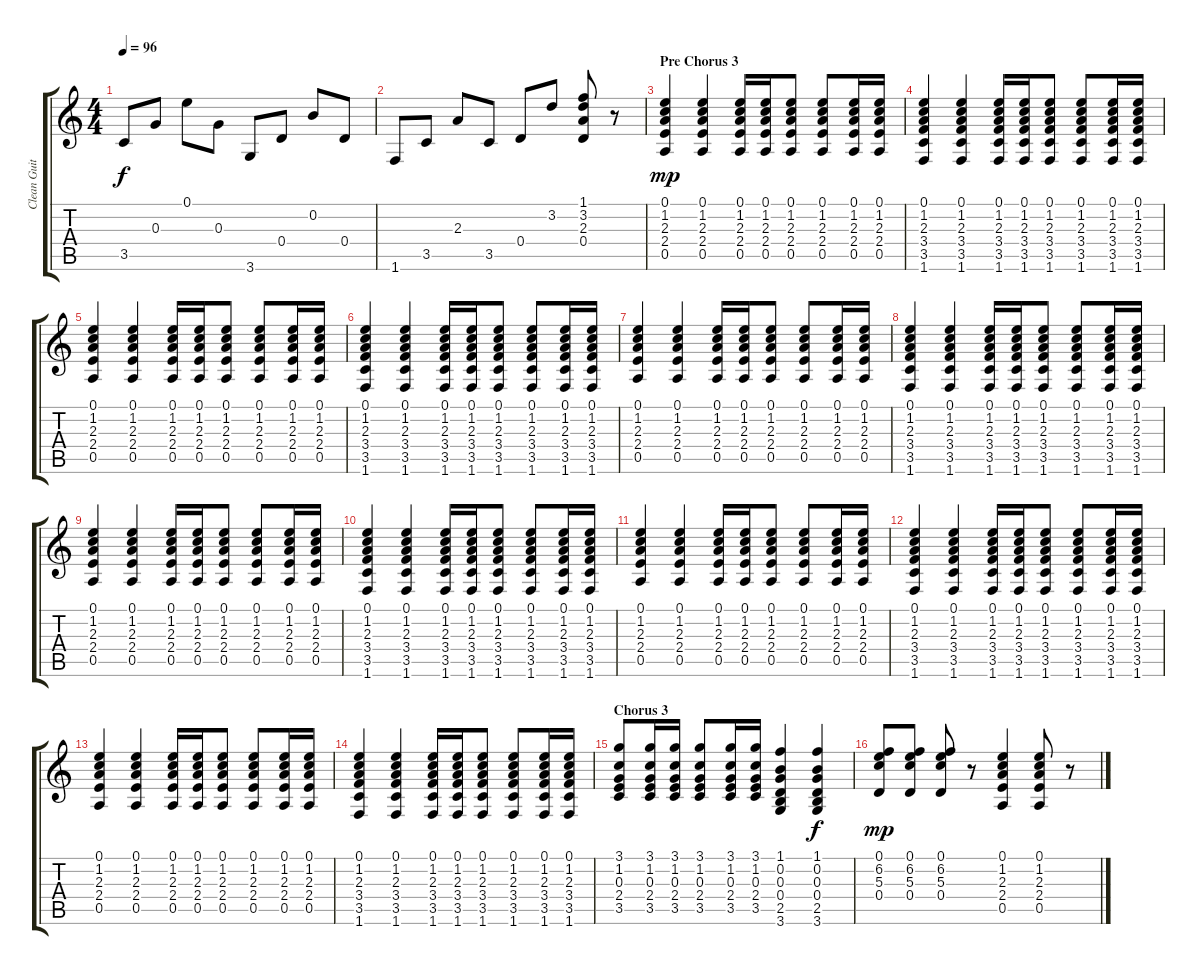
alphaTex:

\track ("Clean Guitar" "Clean Guit") {instrument electricguitarjazz}
\staff {score tabs}
\tuning (E4 B3 G3 D3 A2 E2) {hide}
\ts (4 4)
\tempo 96
\clef g2
\ks c
3.5.8{dy f} 0.3.8 0.1.8 0.3.8 3.6.8 0.4.8 0.2.8 0.4.8 |
1.6.8 3.5.8 2.3.8 3.5.8 0.4.8 3.2.8 (1.1 3.2 2.3 0.4).8 r.8 |
\section ("" "Pre Chorus 3")
(0.1 1.2 2.3 2.4 0.5).4{dy mp} (0.1 1.2 2.3 2.4 0.5).4 (0.1 1.2 2.3 2.4 0.5).16 (0.1 1.2 2.3 2.4 0.5).16 (0.1 1.2 2.3 2.4 0.5).8 (0.1 1.2 2.3 2.4 0.5).8 (0.1 1.2 2.3 2.4 0.5).16 (0.1 1.2 2.3 2.4 0.5).16 |
(0.1 1.2 2.3 3.4 3.5 1.6).4 (0.1 1.2 2.3 3.4 3.5 1.6).4 (0.1 1.2 2.3 3.4 3.5 1.6).16 (0.1 1.2 2.3 3.4 3.5 1.6).16 (0.1 1.2 2.3 3.4 3.5 1.6).8 (0.1 1.2 2.3 3.4 3.5 1.6).8 (0.1 1.2 2.3 3.4 3.5 1.6).16 (0.1 1.2 2.3 3.4 3.5 1.6).16 |
(0.1 1.2 2.3 2.4 0.5).4 (0.1 1.2 2.3 2.4 0.5).4 (0.1 1.2 2.3 2.4 0.5).16 (0.1 1.2 2.3 2.4 0.5).16 (0.1 1.2 2.3 2.4 0.5).8 (0.1 1.2 2.3 2.4 0.5).8 (0.1 1.2 2.3 2.4 0.5).16 (0.1 1.2 2.3 2.4 0.5).16 |
(0.1 1.2 2.3 3.4 3.5 1.6).4 (0.1 1.2 2.3 3.4 3.5 1.6).4 (0.1 1.2 2.3 3.4 3.5 1.6).16 (0.1 1.2 2.3 3.4 3.5 1.6).16 (0.1 1.2 2.3 3.4 3.5 1.6).8 (0.1 1.2 2.3 3.4 3.5 1.6).8 (0.1 1.2 2.3 3.4 3.5 1.6).16 (0.1 1.2 2.3 3.4 3.5 1.6).16 |
(0.1 1.2 2.3 2.4 0.5).4 (0.1 1.2 2.3 2.4 0.5).4 (0.1 1.2 2.3 2.4 0.5).16 (0.1 1.2 2.3 2.4 0.5).16 (0.1 1.2 2.3 2.4 0.5).8 (0.1 1.2 2.3 2.4 0.5).8 (0.1 1.2 2.3 2.4 0.5).16 (0.1 1.2 2.3 2.4 0.5).16 |
(0.1 1.2 2.3 3.4 3.5 1.6).4 (0.1 1.2 2.3 3.4 3.5 1.6).4 (0.1 1.2 2.3 3.4 3.5 1.6).16 (0.1 1.2 2.3 3.4 3.5 1.6).16 (0.1 1.2 2.3 3.4 3.5 1.6).8 (0.1 1.2 2.3 3.4 3.5 1.6).8 (0.1 1.2 2.3 3.4 3.5 1.6).16 (0.1 1.2 2.3 3.4 3.5 1.6).16 |
(0.1 1.2 2.3 2.4 0.5).4 (0.1 1.2 2.3 2.4 0.5).4 (0.1 1.2 2.3 2.4 0.5).16 (0.1 1.2 2.3 2.4 0.5).16 (0.1 1.2 2.3 2.4 0.5).8 (0.1 1.2 2.3 2.4 0.5).8 (0.1 1.2 2.3 2.4 0.5).16 (0.1 1.2 2.3 2.4 0.5).16 |
(0.1 1.2 2.3 3.4 3.5 1.6).4 (0.1 1.2 2.3 3.4 3.5 1.6).4 (0.1 1.2 2.3 3.4 3.5 1.6).16 (0.1 1.2 2.3 3.4 3.5 1.6).16 (0.1 1.2 2.3 3.4 3.5 1.6).8 (0.1 1.2 2.3 3.4 3.5 1.6).8 (0.1 1.2 2.3 3.4 3.5 1.6).16 (0.1 1.2 2.3 3.4 3.5 1.6).16 |
(0.1 1.2 2.3 2.4 0.5).4 (0.1 1.2 2.3 2.4 0.5).4 (0.1 1.2 2.3 2.4 0.5).16 (0.1 1.2 2.3 2.4 0.5).16 (0.1 1.2 2.3 2.4 0.5).8 (0.1 1.2 2.3 2.4 0.5).8 (0.1 1.2 2.3 2.4 0.5).16 (0.1 1.2 2.3 2.4 0.5).16 |
(0.1 1.2 2.3 3.4 3.5 1.6).4 (0.1 1.2 2.3 3.4 3.5 1.6).4 (0.1 1.2 2.3 3.4 3.5 1.6).16 (0.1 1.2 2.3 3.4 3.5 1.6).16 (0.1 1.2 2.3 3.4 3.5 1.6).8 (0.1 1.2 2.3 3.4 3.5 1.6).8 (0.1 1.2 2.3 3.4 3.5 1.6).16 (0.1 1.2 2.3 3.4 3.5 1.6).16 |
(0.1 1.2 2.3 2.4 0.5).4 (0.1 1.2 2.3 2.4 0.5).4 (0.1 1.2 2.3 2.4 0.5).16 (0.1 1.2 2.3 2.4 0.5).16 (0.1 1.2 2.3 2.4 0.5).8 (0.1 1.2 2.3 2.4 0.5).8 (0.1 1.2 2.3 2.4 0.5).16 (0.1 1.2 2.3 2.4 0.5).16 |
(0.1 1.2 2.3 3.4 3.5 1.6).4 (0.1 1.2 2.3 3.4 3.5 1.6).4 (0.1 1.2 2.3 3.4 3.5 1.6).16 (0.1 1.2 2.3 3.4 3.5 1.6).16 (0.1 1.2 2.3 3.4 3.5 1.6).8 (0.1 1.2 2.3 3.4 3.5 1.6).8 (0.1 1.2 2.3 3.4 3.5 1.6).16 (0.1 1.2 2.3 3.4 3.5 1.6).16 |
\section ("" "Chorus 3")
(3.1 1.2 0.3 2.4 3.5).8 (3.1 1.2 0.3 2.4 3.5).16 (3.1 1.2 0.3 2.4 3.5).16 (3.1 1.2 0.3 2.4 3.5).8 (3.1 1.2 0.3 2.4 3.5).16 (3.1 1.2 0.3 2.4 3.5).16 (1.1 0.2 0.3 0.4 2.5 3.6).4 (1.1 0.2 0.3 0.4 2.5 3.6).4{dy f} |
(0.1 6.2 5.3 0.4).8{dy mp} (0.1 6.2 5.3 0.4).8 (0.1 6.2 5.3 0.4).8 r.8 (0.1 1.2 2.3 2.4 0.5).4 (0.1 1.2 2.3 2.4 0.5).8 r.8
